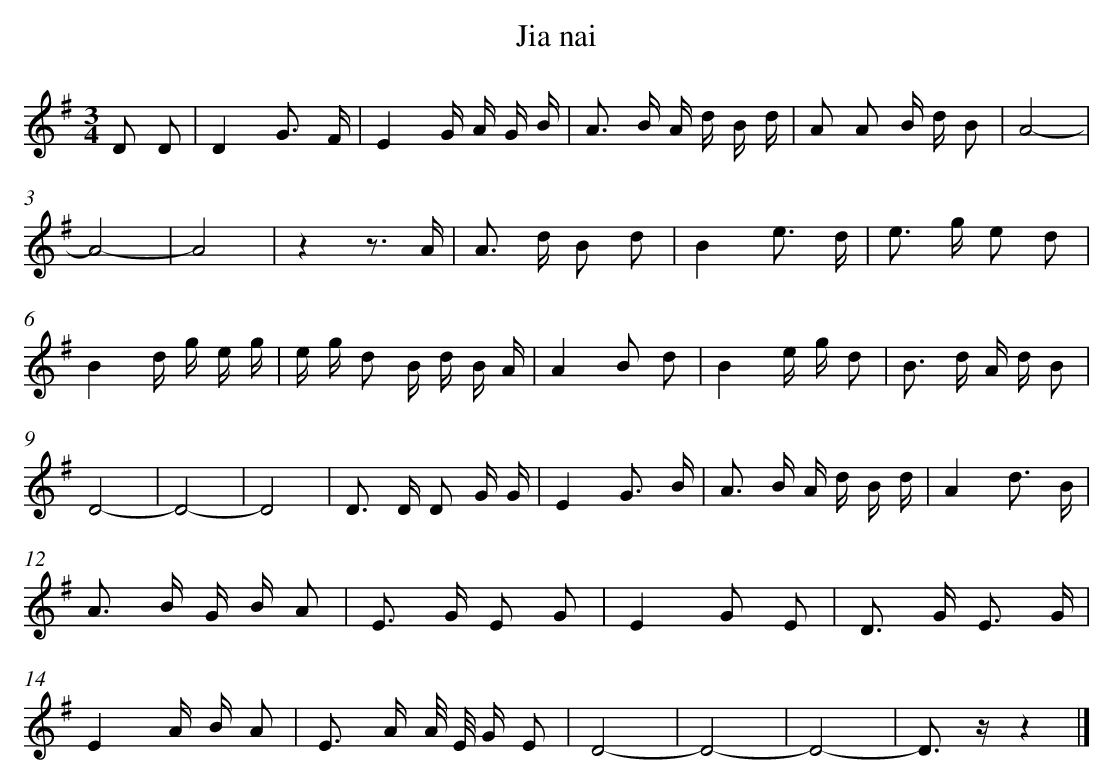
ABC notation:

X:1
T: Jia nai
L: 1/16
M: 3/4
K: G
D2 D2 [I:setbarnb 1]|
D4G3 F |
E4G A G B |
A2> B2 A d B d |
A2 A2 B d B2 |
A8- |
A8- |
A8 |
z4z3 A |
A2> d2 B2 d2 |
B4e3 d |
e2> g2 e2 d2 |
B4d g e g |
e g d2 B d B A |
A4B2 d2 |
B4e g d2 |
B2> d2 A d B2 |
D8- |
D8- |
D8 |
D2> D2 D2 G G |
E4G3 B |
A2> B2 A d B d |
A4d3 B |
A2> B2 G B A2 |
E2> G2 E2 G2 |
E4G2 E2 |
D2> G2 E3 G |
E4A B A2 |
E2> A2 A/ E/ G E2 |
D8- |
D8- |
D8- |
D2> z2z4 |]
